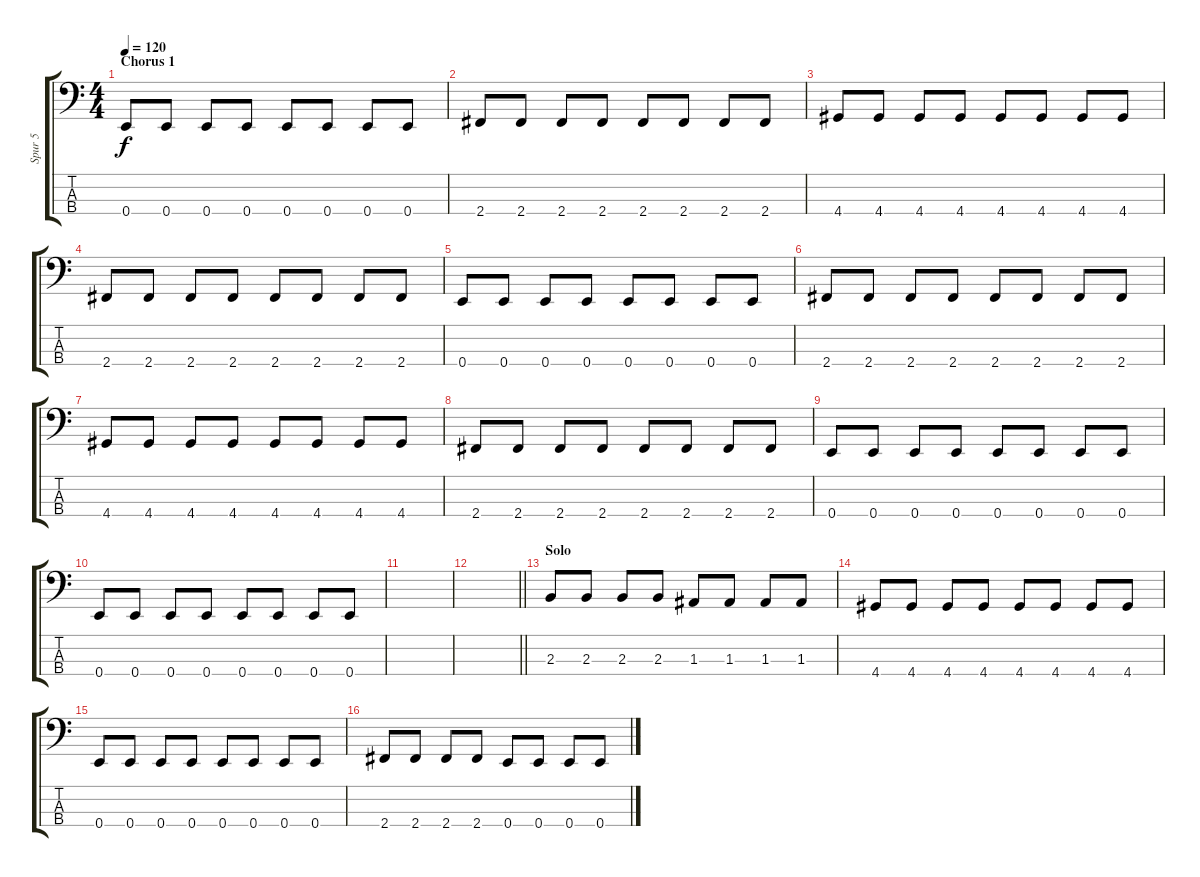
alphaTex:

\track ("Spur 5" "Spur 5") {instrument electricbassfinger}
\staff {score tabs}
\tuning (G2 D2 A1 E1) {hide}
\ts (4 4)
\section ("" "Chorus 1")
\tempo 120
\clef f4
\ks c
0.4.8{dy f} 0.4.8 0.4.8 0.4.8 0.4.8 0.4.8 0.4.8 0.4.8 |
2.4.8 2.4.8 2.4.8 2.4.8 2.4.8 2.4.8 2.4.8 2.4.8 |
4.4.8 4.4.8 4.4.8 4.4.8 4.4.8 4.4.8 4.4.8 4.4.8 |
2.4.8 2.4.8 2.4.8 2.4.8 2.4.8 2.4.8 2.4.8 2.4.8 |
0.4.8 0.4.8 0.4.8 0.4.8 0.4.8 0.4.8 0.4.8 0.4.8 |
2.4.8 2.4.8 2.4.8 2.4.8 2.4.8 2.4.8 2.4.8 2.4.8 |
4.4.8 4.4.8 4.4.8 4.4.8 4.4.8 4.4.8 4.4.8 4.4.8 |
2.4.8 2.4.8 2.4.8 2.4.8 2.4.8 2.4.8 2.4.8 2.4.8 |
0.4.8 0.4.8 0.4.8 0.4.8 0.4.8 0.4.8 0.4.8 0.4.8 |
0.4.8 0.4.8 0.4.8 0.4.8 0.4.8 0.4.8 0.4.8 0.4.8 |
|
\barLineRight lightlight
|
\section ("" "Solo")
2.3.8 2.3.8 2.3.8 2.3.8 1.3.8 1.3.8 1.3.8 1.3.8 |
4.4.8 4.4.8 4.4.8 4.4.8 4.4.8 4.4.8 4.4.8 4.4.8 |
0.4.8 0.4.8 0.4.8 0.4.8 0.4.8 0.4.8 0.4.8 0.4.8 |
2.4.8 2.4.8 2.4.8 2.4.8 0.4.8 0.4.8 0.4.8 0.4.8
